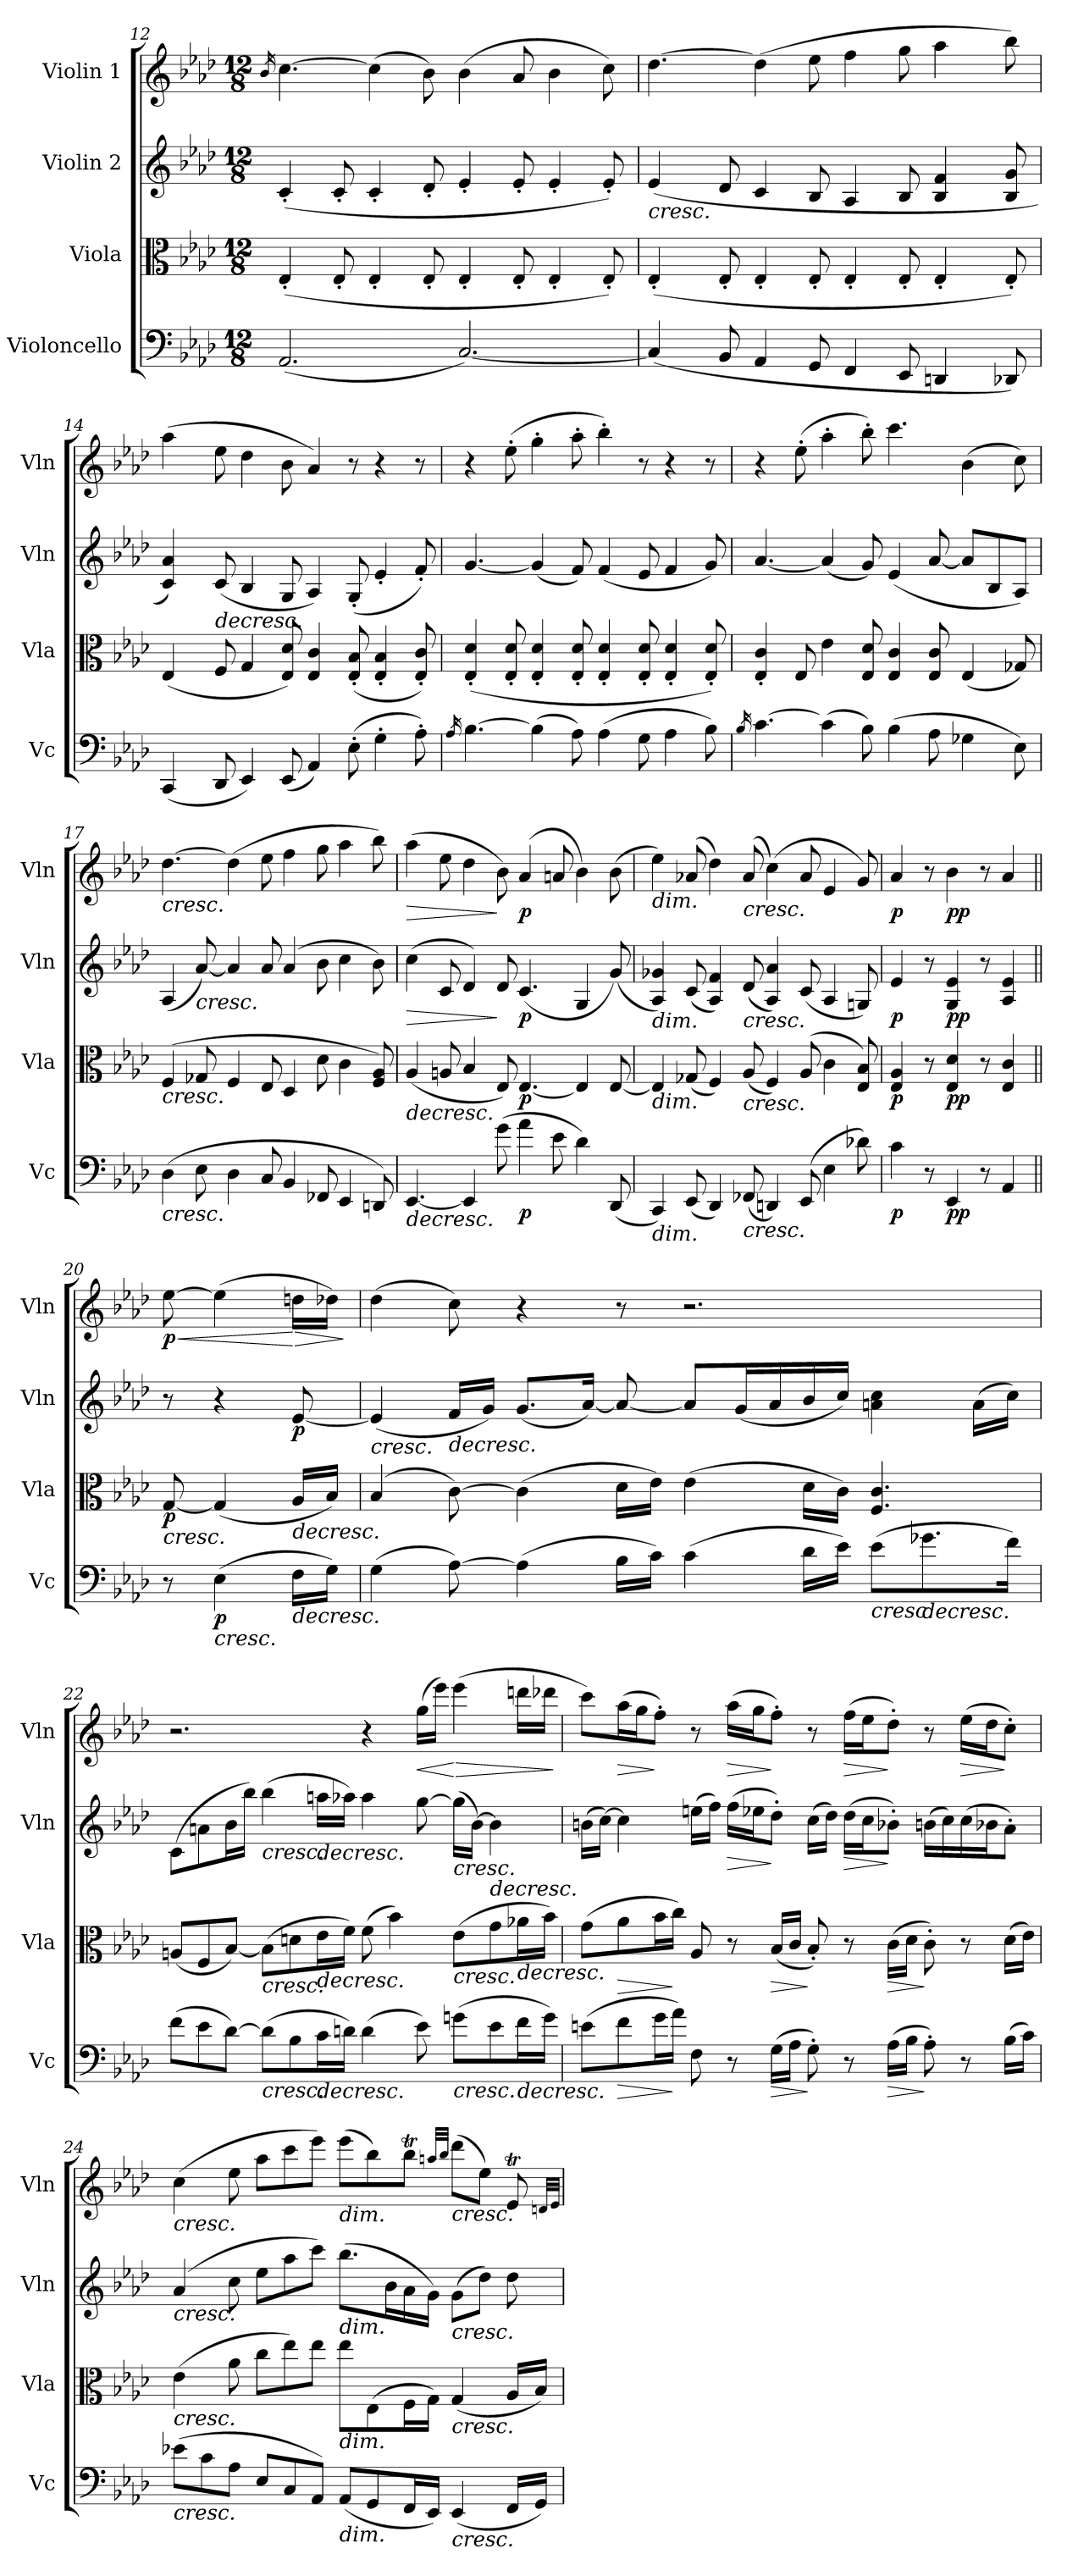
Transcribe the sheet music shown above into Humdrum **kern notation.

**kern	**dynam	**kern	**dynam	**kern	**dynam	**kern	**dynam
*part4	*part4	*part3	*part3	*part2	*part2	*part1	*part1
*staff4	*staff4	*staff3	*staff3	*staff2	*staff2	*staff1	*staff1
*I"Violoncello	*	*I"Viola	*	*I"Violin 2	*	*I"Violin 1	*
*I'Vc	*	*I'Vla	*	*I'Vln	*	*I'Vln	*
*clefF4	*	*clefC3	*	*clefG2	*	*clefG2	*
*k[b-e-a-d-]	*	*k[b-e-a-d-]	*	*k[b-e-a-d-]	*	*k[b-e-a-d-]	*
*M12/8	*	*M12/8	*	*M12/8	*	*M12/8	*
=12	=12	=12	=12	=12	=12	=12	=12
.	.	.	.	.	.	16qb-/	.
(2.AA-/	.	(4E-'/	.	(4c'/	.	[4.cc\	.
.	.	8E-'/	.	8c'/	.	.	.
.	.	4E-'/	.	4c'/	.	(4cc\]	.
.	.	8E-'/	.	8d-'/	.	8b-\)	.
[2.C/)	.	4E-'/	.	4e-'/	.	(4b-\	.
.	.	8E-'/	.	8e-'/	.	8a-/	.
.	.	4E-'/	.	4e-'/	.	4b-\	.
.	.	8E-'/)	.	8e-'/)	.	8cc\)	.
=13	=13	=13	=13	=13	=13	=13	=13
*^	*	*	*	*	*	*	*
!	!	!	!	!	!	!LO:HP:b	!	!
*	*	*	*	*	*	*	*^	*
(4C/]	8ryy	.	(4E-'/	.	(4e-/	<	[4.dd-\	8ryy	.
.	8ryy	.	.	.	.	.	.	1ryy	.
8BB-/	1ryy	.	8E-'/	.	8d-/	.	.	.	.
4AA-/	.	.	4E-'/	.	4c/	.	(4dd-\]	.	.
8GG/	.	.	8E-'/	.	8B-/	.	8ee-\	.	.
4FF/	.	.	4E-'/	.	4A-/	.	4ff\	.	.
8EE-/	.	.	8E-'/	.	8B-/	.	8gg\	.	.
4DDn/	.	.	4E-'/	.	4B-/ 4f/	.	4aa-\	4.ryy	.
.	4ryy	.	.	.	.	.	.	.	.
8DD-X/)	.	.	8E-'/)	.	8B-/ 8g/	.	8bb-\)	.	.
=14	=14	=14	=14	=14	=14	=14	=14	=14	=14
*	*	*	*^	*	*	*	*	*	*
(4CC/	8ryy	.	(4E-/	8ryy	.	4c/ 4a-/)	.	(4aa-\	8ryy	.
.	4ryy	.	.	1ryy	.	.	.	.	2..ryy	.
!	!	!	!	!	!	!	!LO:HP:b	!	!	!
8DD-/	.	.	8F/	.	.	(8c/	>	8ee-\	.	.
*v	*v	*	*	*	*	*	*	*	*	*
4EE-/)	.	4G/	.	.	4B-/	.	4dd-\	.	.
(8EE-/	.	8E-/ 8d-/)	.	.	8G/	.	8b-\	.	.
4AA-/)	.	4E-/ 4c/	.	.	4A-/)	.	4a-/)	.	.
(8E-'\	.	(8E-/' 8B-/'	.	.	(8G'/	[	8r	8ryy	.
4G'\	.	4E-/' 4B-/'	4.ryy	.	4e-'/	.	4r	4ryy	.
*^	*	*	*	*	*	*	*	*	*
8A-'\)	8ryy	.	8E-/' 8c/')	.	.	8f'/)	.	8r	8ryy	.
*v	*v	*	*	*	*	*	*	*v	*v	*
*	*	*v	*v	*	*	*	*	*
!!LO:LB:g=z
=15	=15	=15	=15	=15	=15	=15	=15
16qA-/	.	.	.	.	.	.	.
[4.B-\	.	(4E-/' 4d-/'	.	[4.g/	.	4r	.
.	.	8E-/' 8d-/'	.	.	.	(8ee-'\	.
(4B-\]	.	4E-/' 4d-/'	.	(4g/]	.	4gg'\	.
8A-\)	.	8E-/' 8d-/'	.	8f/)	.	8aa-'\	.
(4A-\	.	4E-/' 4d-/'	.	(4f/	.	4bb-'\)	.
8G\	.	8E-/' 8d-/'	.	8e-/	.	8r	.
4A-\	.	4E-/' 4d-/'	.	4f/	.	4r	.
8B-\)	.	8E-/' 8d-/')	.	8g/)	.	8r	.
=16	=16	=16	=16	=16	=16	=16	=16
16qB-/	.	.	.	.	.	.	.
[4.c\	.	4E-/' 4c/'	.	[4.a-/	.	4r	.
.	.	8E-/	.	.	.	(8ee-'\	.
(4c\]	.	4e-\	.	(4a-/]	.	4aa-'\	.
8B-\)	.	8E-/ 8d-/	.	8g/)	.	8bb-'\)	.
(4B-\	.	4E-/ 4c/	.	(4e-/	.	4.ccc\	.
8A-\	.	8E-/ 8c/	.	[8a-/	.	.	.
4G-X\	.	(4E-/	.	8a-/L]	.	(4b-\	.
.	.	.	.	8B-/	.	.	.
8E-\)	.	8G-X/)	.	8A-/J)	.	8cc\)	.
=17	=17	=17	=17	=17	=17	=17	=17
!	!	!	!	!	!	!LO:TX:b:i:t=cresc.	!
!	!	!LO:TX:b:i:t=cresc.	!	!	!	!	!
!LO:TX:b:i:t=cresc.	!	!	!	!	!	!	!
(4D-\	.	(4F/	.	(4A-/	.	[4.dd-\	.
!	!	!	!	!LO:TX:b:i:t=cresc.	!	!	!
8E-\	.	8G-X/	.	[8a-/)	.	.	.
4D-\	.	4F/	.	4a-/]	.	(4dd-\]	.
8C/	.	8E-/	.	8a-/	.	8ee-\	.
4BB-/	.	4D-/	.	(4a-/	.	4ff\	.
8FF-X/	.	8d-\	.	8b-\	.	8gg\	.
4EE-/	.	4c\	.	4cc\	.	4aa-\	.
8DDn/)	.	8F/ 8A-/)	.	8b-\)	.	8bb-\)	.
=18	=18	=18	=18	=18	=18	=18	=18
!	!LO:HP:b	!	!LO:HP:b	!	!LO:HP:b	!	!LO:HP:b
[4.EE-/	>	(4A-/	>	(4cc\	>	(4aa-\	>
.	.	8An/	.	8c/	.	8ee-\	.
4EE-/]	.	4B-/	.	4d-/)	.	4dd-\	.
(8g\	.	8E-/)	.	8d-/	]	8b-\)	]
!	!LO:DY:b	!	!LO:DY:b	!	!LO:DY:b	!	!LO:DY:b
4a-\	p	[4.E-/	p	(4.c/	p	(4a-/	p
8e-\	.	.	.	.	.	8an/	.
4d-\)	.	4E-/]	.	4G/	.	4b-\)	.
(8DD-/	.	[8E-/	.	(>8g/)	.	(8b-\	.
=19	=19	=19	=19	=19	=19	=19	=19
!	!	!	!	!	!	!LO:TX:b:i:t=dim.	!
!	!	!	!	!LO:TX:b:i:t=dim.	!	!	!
!	!	!LO:TX:b:i:t=dim.	!	!	!	!	!
!LO:TX:b:i:t=dim.	!	!	!	!	!	!	!
4CC/)	.	4E-/]	.	4A-/ 4g-X/)	.	4ee-\)	.
(8EE-/	.	(8G-X/	.	(8c/	.	(8a-X/	.
4DD-/)	.	4F/)	.	4A-/ 4f/)	.	4dd-\)	.
!	!	!	!	!	!	!LO:TX:b:i:t=cresc.	!
!	!	!	!	!LO:TX:b:i:t=cresc.	!	!	!
!	!	!LO:TX:b:i:t=cresc.	!	!	!	!	!
!LO:TX:b:i:t=cresc.	!	!	!	!	!	!	!
(8FF-X/	.	(8A-/	.	(8d-/	.	(8a-/	.
4DDn/)	.	4F/)	.	4A-/ 4a-/)	.	(4cc\)	.
(8EE-/	.	(8A-/	.	(8c/	.	8a-/	.
4E-\	.	4c\	.	4A-/	.	4e-/	.
8d-X\)	.	8E-/ 8B-/)	.	8Gn/)	.	8g/)	.
!!LO:PB:g=z
=20	=20	=20	=20	=20	=20	=20	=20
!	!LO:DY:b	!	!LO:DY:b	!	!LO:DY:b	!	!LO:DY:b
4c\	p	4E-/ 4A-/	p	4e-/	p	4a-/	p
8r	.	8r	.	8r	.	8r	.
!	!LO:DY:b	!	!LO:DY:b	!	!LO:DY:b	!	!LO:DY:b
4EE-/	pp	4E-/ 4d-/	pp	4G/ 4e-/	pp	4b-\	pp
8r	.	8r	.	8r	.	8r	.
4AA-/	.	4E-/ 4c/	.	4A-/ 4e-/	.	4a-/	.
=20X1||	=20X1||	=20X1||	=20X1||	=20X1||	=20X1||	=20X1||	=20X1||
!	!	!	!LO:HP:b	!	!	!	!LO:HP:b
!	!	!	!LO:DY:n=1:b	!	!	!	!LO:DY:n=1:b
8r	.	[8G/	< p	8r	.	[8ee-\	< p
!	!LO:HP:b	!	!	!	!	!	!
!	!LO:DY:n=1:b	!	!	!	!	!	!
(4E-\	< p	(4G/]	.	4r	.	(4ee-\]	.
!	!LO:HP:n=1:b	!	!LO:HP:n=1:b	!	!LO:DY:b	!	!LO:HP:n=1:b
16F\LL	] >	16A-/LL	] >	[8e-/	p	16ddn\LL	[ >
16G\JJ)	.	16B-/JJ)	.	.	.	16dd-X\JJ)	.
.	[	.	[	.	.	.	]
=21	=21	=21	=21	=21	=21	=21	=21
!	!	!	!	!	!LO:HP:b	!	!
(4G\	.	(4B-/	.	(4e-/]	<	(4dd-\	.
!	!	!	!	!	!LO:HP:n=1:b	!	!
[8A-\)	.	[8c\)	.	16f/LL	] >	8cc\)	.
.	.	.	.	16g/JJ)	.	.	.
(4A-\]	.	(4c\]	.	(8.g/L	[	4r	.
.	.	.	.	[16a-/Jk)	.	.	.
16B-\LL	.	16d-\LL	.	8a-/_	.	8r	.
16c\JJ)	.	16e-\JJ)	.	.	.	.	.
(4c\	.	(4e-\	.	8a-/L]	.	2.r	.
.	.	.	.	(16g/L	.	.	.
.	.	.	.	16a-/	.	.	.
16d-\LL	.	16d-\LL	.	16b-/	.	.	.
16e-\JJ)	.	16c\JJ)	.	16cc/JJ)	.	.	.
!	!LO:HP:b	!	!	!	!	!	!
(8e-\L	<	4.F/ 4.c/	.	4an\ 4cc\	.	.	.
!	!LO:HP:n=1:b	!	!	!	!	!	!
8.g-X\	] >	.	.	.	.	.	.
.	.	.	.	(16a\LL	.	.	.
16f\Jk)	[	.	.	16cc\JJ)	.	.	.
=22	=22	=22	=22	=22	=22	=22	=22
(8f\L	.	(8An/L	.	(8c\L	.	2.r	.
8e-\	.	8F/	.	8an\	.	.	.
[8d-\J)	.	[8B-/J)	.	16b-\L	.	.	.
.	.	.	.	16bb-\JJ)	.	.	.
!	!LO:HP:b	!	!LO:HP:b	!	!LO:HP:b	!	!
(8d-\L]	<	(8B-\L]	<	(4bb-\	<	.	.
8B-\	.	8dn\	.	.	.	.	.
!	!LO:HP:n=1:b	!	!LO:HP:n=1:b	!	!LO:HP:n=1:b	!	!
16c\L	] >	16e-\L	] >	16aan\LL	] >	.	.
16dn\JJ)	.	16f\JJ)	.	16aa-X\JJ)	.	.	.
(4d\	[	(8f\	[	4aa-\	[	4r	.
.	.	4b-\)	.	.	.	.	.
!	!	!	!	!	!	!	!LO:HP:b
8e-\)	.	.	.	[8gg\	.	(16gg\LL	<
.	.	.	.	.	.	16eee-\JJ)	.
!	!LO:HP:b	!	!LO:HP:b	!	!LO:HP:b	!	!LO:HP:n=1:b
(8gn\L	<	(8e-\L	<	(16gg\LL]	<	(4eee-\	[ >
.	.	.	.	[16b-\JJ)	.	.	.
!	!	!	!	!	!LO:HP:n=1:b	!	!
8e-\	.	8g\	.	4b-\]	] >	.	.
!	!LO:HP:n=1:b	!	!LO:HP:n=1:b	!	!	!	!
16f\L	] >	16a-X\L	] >	.	.	16dddn\LL	.
16g\JJ)	.	16b-\JJ)	.	.	.	16ddd-X\JJ	.
.	[	.	[	.	[	.	]
!!LO:LB:g=z
=23	=23	=23	=23	=23	=23	=23	=23
(8en\L	.	(8g\L	.	(16bn\LL	.	8ccc\L)	.
.	.	.	.	[16cc\JJ)	.	.	.
!	!LO:HP:b	!	!LO:HP:b	!	!	!	!LO:HP:b
8f\	>	8a-\	>	4cc\]	.	(16aa-\L	>
.	.	.	.	.	.	16gg\J	.
16g\L	.	16b-\L	.	.	.	8ff'\J)	]
16a-\JJ)	]	16cc\JJ)	]	.	.	.	.
8F\	.	8A-/	.	(16een\LL	.	8r	.
.	.	.	.	16ff\JJ)	.	.	.
!	!	!	!	!	!LO:HP:b	!	!LO:HP:b
8r	.	8r	.	(16ff\LL	>	(16aa-\LL	>
.	.	.	.	16ee-X\J	.	16gg\J	.
!	!LO:HP:b	!	!LO:HP:b	!	!	!	!
(16G\LL	>	(16B-/LL	>	8dd-'\J)	]	8ff'\J)	]
16A-\JJ	.	16c/JJ	.	.	.	.	.
8G'\)	]	8B-'/)	]	(16cc\LL	.	8r	.
.	.	.	.	16dd-\JJ)	.	.	.
!	!	!	!	!	!LO:HP:b	!	!LO:HP:b
8r	.	8r	.	(16dd-\LL	>	(16ff\LL	>
.	.	.	.	16cc\J	.	16ee-\J	.
!	!LO:HP:b	!	!LO:HP:b	!	!	!	!
(16A-\LL	>	(16c\LL	>	8b-X'\J)	]	8dd-'\J)	]
16B-\JJ	.	16d-\JJ	.	.	.	.	.
8A-'\)	]	8c'\)	]	(16bn\LL	.	8r	.
.	.	.	.	16cc\)	.	.	.
!	!	!	!	!	!	!	!LO:HP:b
8r	.	8r	.	(16cc\	.	(16ee-\LL	>
.	.	.	.	16b-X\J	.	16dd-\J	.
(16B-\LL	.	(16d-\LL	.	8a-'\J)	]	8cc'\J)	]
16c\JJ)	.	16e-\JJ)	.	.	.	.	.
.	]	.	]	.	.	.	.
=24	=24	=24	=24	=24	=24	=24	=24
!	!	!	!	!	!	!LO:TX:b:i:t=cresc.	!
!	!	!	!	!LO:TX:b:i:t=cresc.	!	!	!
!	!	!LO:TX:b:i:t=cresc.	!	!	!	!	!
!LO:TX:b:i:t=cresc.	!	!	!	!	!	!	!
(8e-X\L	.	(4e-\	.	(4a-/	.	(4cc\	.
8c\	.	.	.	.	.	.	.
8A-\J	.	8a-\	.	8cc\	.	8ee-\	.
8E-/L	.	8cc\L	.	8ee-\L	.	8aa-\L	.
8C/	.	8ee-\)	.	8aa-\	.	8ccc\	.
8AA-/J)	.	8ee-\J	.	8ccc\J)	.	8eee-\J)	.
!	!	!	!	!	!	!LO:TX:b:i:t=dim.	!
!	!	!	!	!LO:TX:b:i:t=dim.	!	!	!
!	!	!LO:TX:b:i:t=dim.	!	!	!	!	!
!LO:TX:b:i:t=dim.	!	!	!	!	!	!	!
(8AA-/L	.	8ee-\L	.	(8.bb-\L	.	(8eee-\L	.
8GG/	.	(8E-\	.	.	.	8bb-\)	.
.	.	.	.	16b-\L	.	.	.
16FF/L	.	16F\L	.	16a-\	.	8bb-T\J	.
16EE-/JJ)	.	16G\JJ)	.	16g\JJ)	.	.	.
.	.	.	.	.	.	32qaan/LLL	.
.	.	.	.	.	.	32qbb-/JJJ	.
!	!	!	!	!	!	!LO:TX:b:i:t=cresc.	!
!	!	!	!	!LO:TX:b:i:t=cresc.	!	!	!
!	!	!LO:TX:b:i:t=cresc.	!	!	!	!	!
!LO:TX:b:i:t=cresc.	!	!	!	!	!	!	!
(4EE-/	.	(4G/	.	(8g\L	.	(8ddd-\L	.
.	.	.	.	8dd-\J)	.	8ee-\J)	.
16FF/LL	.	16A-/LL	.	8dd-\	.	8e-T/	.
16GG/JJ)	.	16B-/JJ)	.	.	.	.	.
.	.	.	.	.	.	32qdn/LLL	.
.	.	.	.	.	.	32qe-/JJJ	.
=	=	=	=	=	=	=	=
*-	*-	*-	*-	*-	*-	*-	*-
